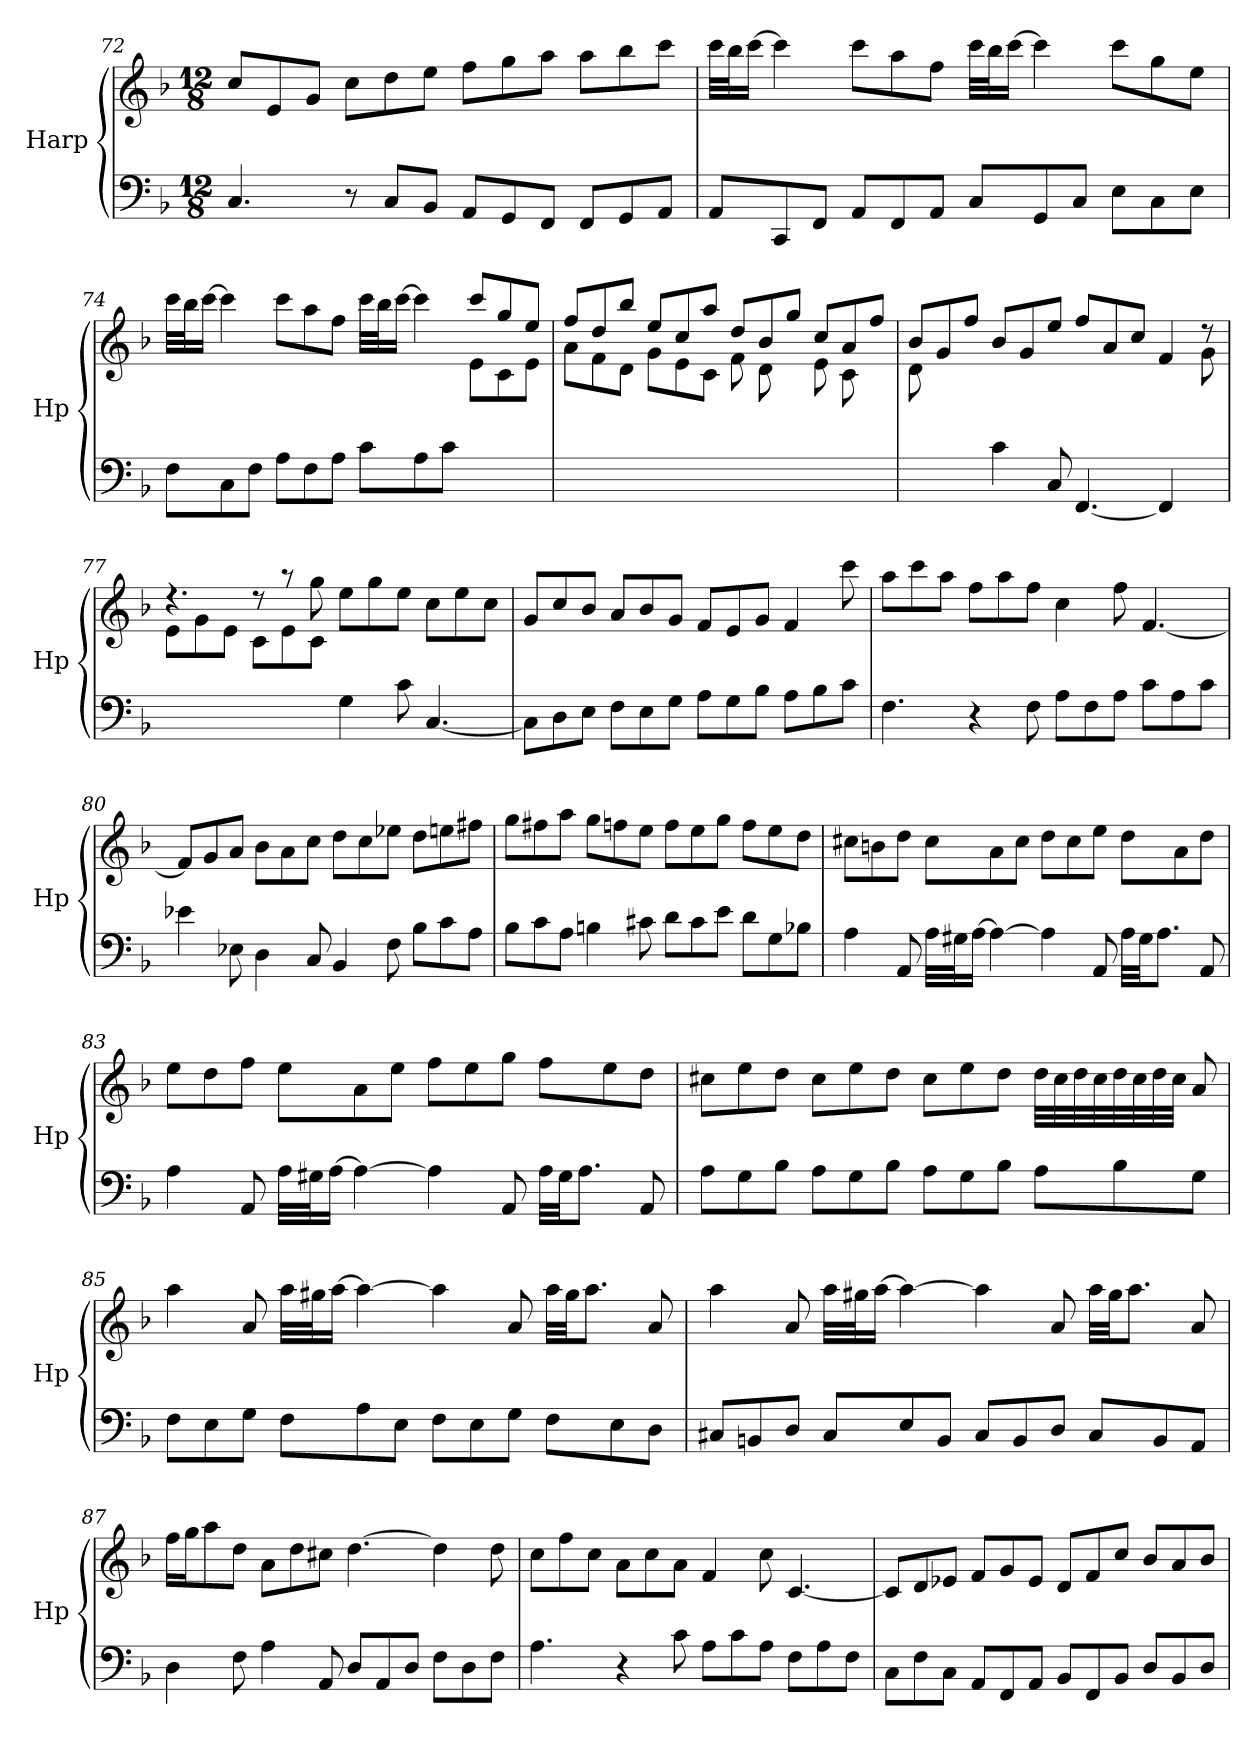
**kern	**kern
*part1	*part1
*staff2	*staff1
*I"Harp	*
*I'Hp	*
*clefF4	*clefG2
*k[b-]	*k[b-]
*M12/8	*M12/8
=72	=72
4.C/	8cc/L
.	8e/
.	8g/J
8r	8cc\L
8C/L	8dd\
8BB-/J	8ee\J
8AA/L	8ff\L
8GG/	8gg\
8FF/J	8aa\J
8FF/L	8aa\L
8GG/	8bb-\
8AA/J	8ccc\J
!!LO:LB:g=z
=73	=73
8AA/L	32ccc\LLL
.	32bb-\J
.	[16ccc\JJ
8CC/	4ccc\]
8FF/J	.
8AA/L	8ccc\L
8FF/	8aa\
8AA/J	8ff\J
8C/L	32ccc\LLL
.	32bb-\J
.	[16ccc\JJ
8GG/	4ccc\]
8C/J	.
8E\L	8ccc\L
8C\	8gg\
8E\J	8ee\J
=74	=74
*	*^
8F\L	32ccc\LLL	8ryy
.	32bb-\J	.
.	[16ccc\JJ	.
*	*v	*v
8C\	4ccc\]
8F\J	.
8A\L	8ccc\L
8F\	8aa\
8A\J	8ff\J
8c\L	32ccc\LLL
.	32bb-\J
.	[16ccc\JJ
8A\	4ccc\]
8c\J	.
*	*^
4.ryy	8ccc/L	8e\L
.	8gg/	8c\
.	8ee/J	8e\J
!!LO:LB:g=z	!!
=75	=75	=75
1ryy	8ff/L	8a\L
.	8dd/	8f\
.	8bb-/J	8d\J
.	8ee/L	8g\L
.	8cc/	8e\
.	8aa/J	8c\J
.	8dd/L	8f\L
.	8b-/	8d\
8B-/J	8gg/J	8ryy
4ryy	8cc/L	8e\L
.	8a/	8c\
8A/J	8ff/J	8ryy
=76	=76	=76
8ryy	8b-/L	8d\L
8B-/	8g/	4ryy
8G/J	8ff/J	.
*	*v	*v
4c\	8b-/L
.	8g/
8C/	8ee/J
[4.FF/	8ff/L
.	8a/
.	8cc/J
4FF/]	4f/
*	*^
8ryy	8r	8g\
=77	=77	=77
2.ryy	4.rdd	8e\L
.	.	8g\
.	.	8e\J
.	8rdd	8c\L
.	8r	8e\
.	8gg\	8c\J
4G\	8ee\L	2.ryy
.	8gg\	.
8c\	8ee\J	.
[4.C/	8cc\L	.
.	8ee\	.
.	8cc\J	.
*	*v	*v
!!LO:LB:g=z
=78	=78
8C\L]	8g/L
8D\	8cc/
8E\J	8b-/J
8F\L	8a/L
8E\	8b-/
8G\J	8g/J
8A\L	8f/L
8G\	8e/
8B-\J	8g/J
8A\L	4f/
8B-\	.
8c\J	8ccc\
=79	=79
4.F\	8aa\L
.	8ccc\
.	8aa\J
4r	8ff\L
.	8aa\
8F\	8ff\J
8A\L	4cc\
8F\	.
8A\J	8ff\
8c\L	[4.f/
8A\	.
8c\J	.
=80	=80
4e-X\	8f/L]
.	8g/
8E-X\	8a/J
4D\	8b-\L
.	8a\
8C/	8cc\J
4BB-/	8dd\L
.	8cc\
8F\	8ee-X\J
8B-\L	8dd\L
8c\	8een\
8A\J	8ff#X\J
!!LO:LB:g=z
=81	=81
8B-\L	8gg\L
8c\	8ff#X\
8A\J	8aa\J
4Bn\	8gg\L
.	8ffn\
8c#X\	8ee\J
8d\L	8ff\L
8c#\	8ee\
8e\J	8gg\J
8d\L	8ff\L
8G\	8ee\
8B-X\J	8dd\J
=82	=82
4A\	8cc#X\L
.	8bn\
8AA/	8dd\J
32A\LLL	8cc#\L
32G#X\J	.
[16A\JJ	.
4A\_	8a\
.	8cc#\J
4A\]	8dd\L
.	8cc#\
8AA/	8ee\J
32A\LLL	8dd\L
32G#\JJ	.
8.A\J	.
.	8a\
8AA/	8dd\J
!!LO:PB:g=z
=83	=83
4A\	8ee\L
.	8dd\
8AA/	8ff\J
32A\LLL	8ee\L
32G#X\J	.
[16A\JJ	.
4A\_	8a\
.	8ee\J
4A\]	8ff\L
.	8ee\
8AA/	8gg\J
32A\LLL	8ff\L
32G#\JJ	.
8.A\J	.
.	8ee\
8AA/	8dd\J
=84	=84
8A\L	8cc#X\L
8G\	8ee\
8B-\J	8dd\J
8A\L	8cc#\L
8G\	8ee\
8B-\J	8dd\J
8A\L	8cc#\L
8G\	8ee\
8B-\J	8dd\J
8A\L	32dd\LLL
.	32cc#\
.	32dd\
.	32cc#\
8B-\	32dd\
.	32cc#\
.	32dd\
.	32cc#\JJJ
8G\J	8a/
!!LO:LB:g=z
=85	=85
8F\L	4aa\
8E\	.
8G\J	8a/
8F\L	32aa\LLL
.	32gg#X\J
.	[16aa\JJ
8A\	4aa\_
8E\J	.
8F\L	4aa\]
8E\	.
8G\J	8a/
8F\L	32aa\LLL
.	32gg#\JJ
.	8.aa\J
8E\	.
8D\J	8a/
=86	=86
8C#X/L	4aa\
8BBn/	.
8D/J	8a/
8C#/L	32aa\LLL
.	32gg#X\J
.	[16aa\JJ
8E/	4aa\_
8BB/J	.
8C#/L	4aa\]
8BB/	.
8D/J	8a/
8C#/L	32aa\LLL
.	32gg#\JJ
.	8.aa\J
8BB/	.
8AA/J	8a/
!!LO:LB:g=z
=87	=87
4D\	16ff\LL
.	16gg\J
.	8aa\
8F\	8dd\J
4A\	8a\L
.	8dd\
8AA/	8cc#X\J
8D/L	[4.dd\
8AA/	.
8D/J	.
8F\L	4dd\]
8D\	.
8F\J	8dd\
=88	=88
4.A\	8cc\L
.	8ff\
.	8cc\J
4r	8a\L
.	8cc\
8c\	8a\J
8A\L	4f/
8c\	.
8A\J	8cc\
8F\L	[4.c/
8A\	.
8F\J	.
=89	=89
8C\L	8c/L]
8F\	8d/
8C\J	8e-X/J
8AA/L	8f/L
8FF/	8g/
8AA/J	8e-/J
8BB-/L	8d/L
8FF/	8f/
8BB-/J	8cc/J
8D/L	8b-/L
8BB-/	8a/
8D/J	8b-/J
=	=
*-	*-
